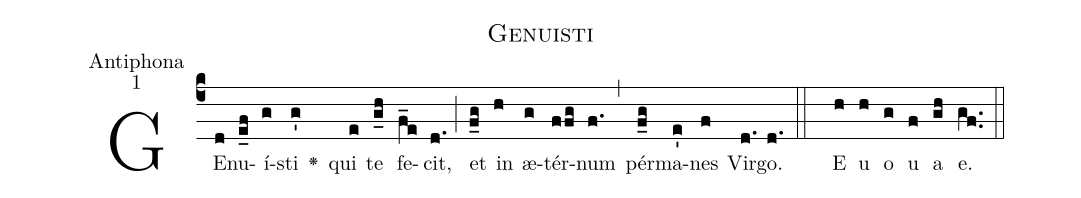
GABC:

name:Genuisti;
office-part:Antiphona;
mode:1;
%%
(c4)GE(d)nu(e_f)í(g)sti(g') <v>\greheightstar</v>() qui(e) te(g_h) fe(f_e)cit,(d.) (;) et(f_g) in(h) æ(g)tér(ffg)num(f.) (,) pér(f_g)ma(e')nes(f) Vir(d.)go.(d.::) E(h) u(h) o(g) u(f) a(gh) e.(gf..) (::)
